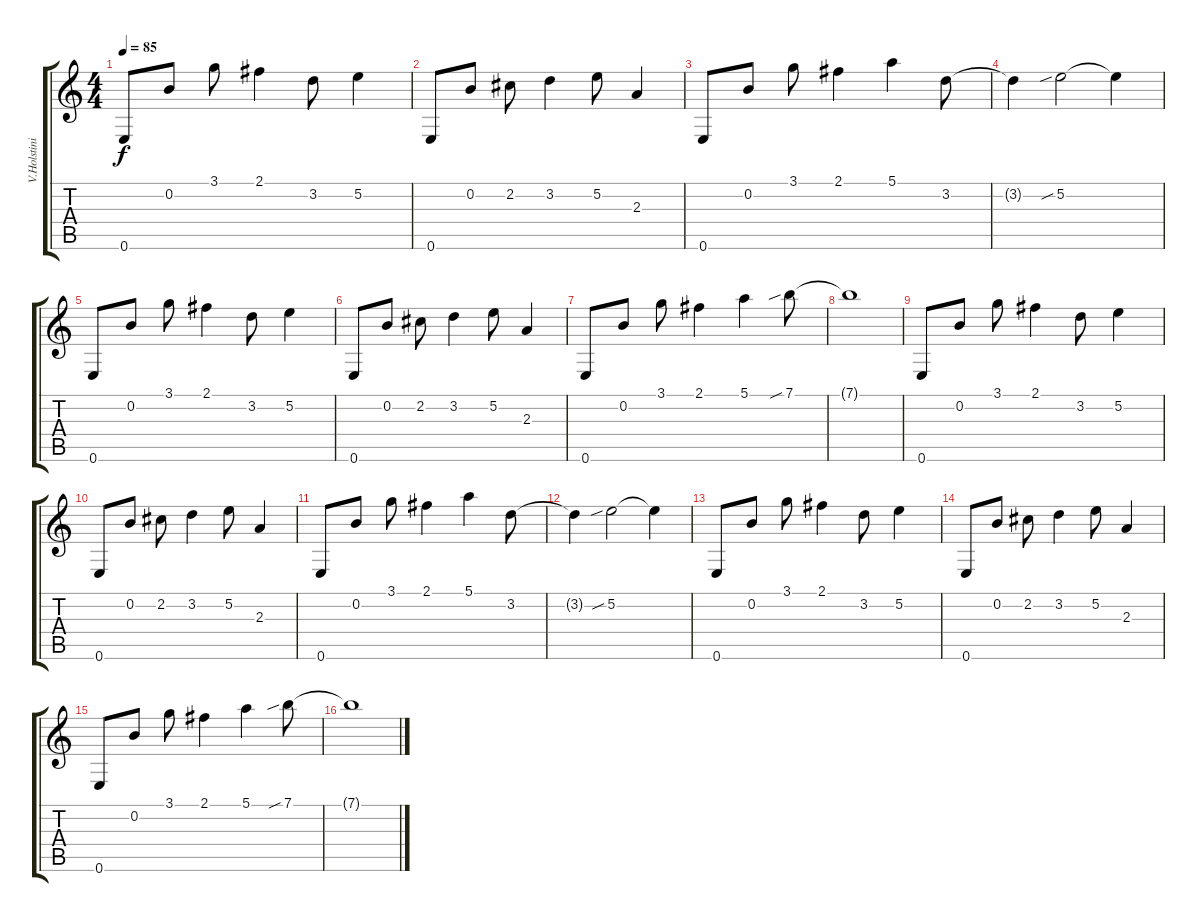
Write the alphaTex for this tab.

\track ("V.Holstinin" "V.Holstini") {instrument distortionguitar}
\staff {score tabs}
\tuning (E4 B3 G3 D3 A2 E2) {hide}
\ts (4 4)
\tempo 85
\clef g2
\ks c
0.6.8{dy f instrument acousticguitarnylon} 0.2.8 3.1.8 2.1.4 3.2.8 5.2.4 |
0.6.8 0.2.8 2.2.8 3.2.4 5.2.8 2.3.4 |
0.6.8 0.2.8 3.1.8 2.1.4 5.1.4 3.2.8 |
3.2{t}.4 5.2{sib}.2 5.2{t}.4 |
0.6.8 0.2.8 3.1.8 2.1.4 3.2.8 5.2.4 |
0.6.8 0.2.8 2.2.8 3.2.4 5.2.8 2.3.4 |
0.6.8 0.2.8 3.1.8 2.1.4 5.1.4 7.1{sib}.8 |
7.1{t}.1 |
0.6.8 0.2.8 3.1.8 2.1.4 3.2.8 5.2.4 |
0.6.8 0.2.8 2.2.8 3.2.4 5.2.8 2.3.4 |
0.6.8 0.2.8 3.1.8 2.1.4 5.1.4 3.2.8 |
3.2{t}.4 5.2{sib}.2 5.2{t}.4 |
0.6.8 0.2.8 3.1.8 2.1.4 3.2.8 5.2.4 |
0.6.8 0.2.8 2.2.8 3.2.4 5.2.8 2.3.4 |
0.6.8 0.2.8 3.1.8 2.1.4 5.1.4 7.1{sib}.8 |
7.1{t}.1
